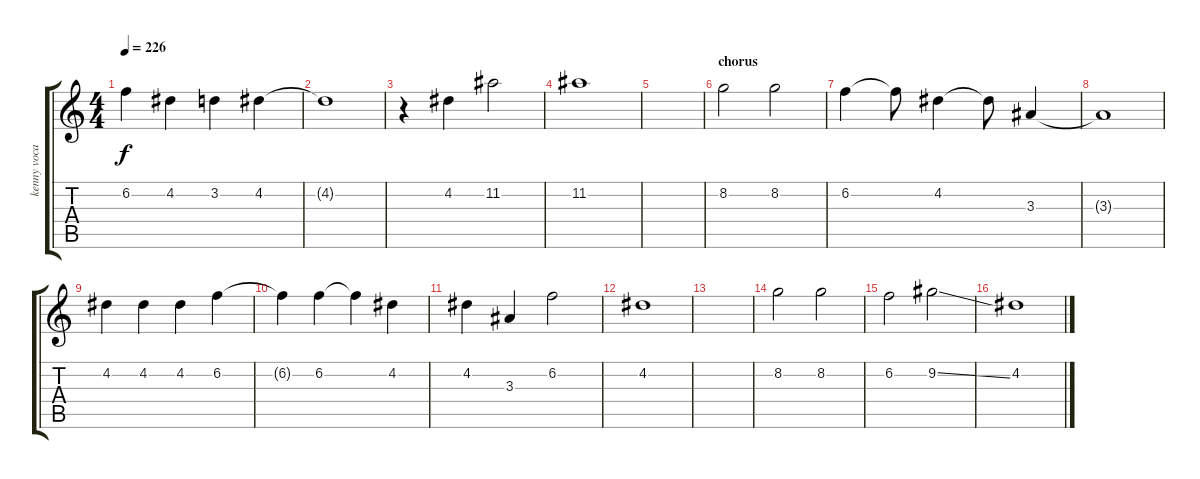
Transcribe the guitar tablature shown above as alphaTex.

\track ("kenny vocals" "kenny voca") {instrument electricguitarjazz}
\staff {score tabs}
\tuning (E4 B3 G3 D3 A2 E2) {hide}
\ts (4 4)
\tempo 226
\clef g2
\ks c
6.2{t}.4{dy f} 4.2.4 3.2.4 4.2.4 |
4.2{t}.1 |
r.4 4.2.4 11.2.2 |
11.2.1 |
|
\section ("" "chorus")
8.2.2 8.2.2 |
6.2.4 6.2{t}.8 4.2.4 4.2{t}.8 3.3.4 |
3.3{t}.1 |
4.2.4 4.2.4 4.2.4 6.2.4 |
6.2{t}.4 6.2.4 6.2{t}.4 4.2.4 |
4.2.4 3.3.4 6.2.2 |
4.2.1 |
|
8.2.2 8.2.2 |
6.2.2 9.2{ss}.2 |
4.2.1
